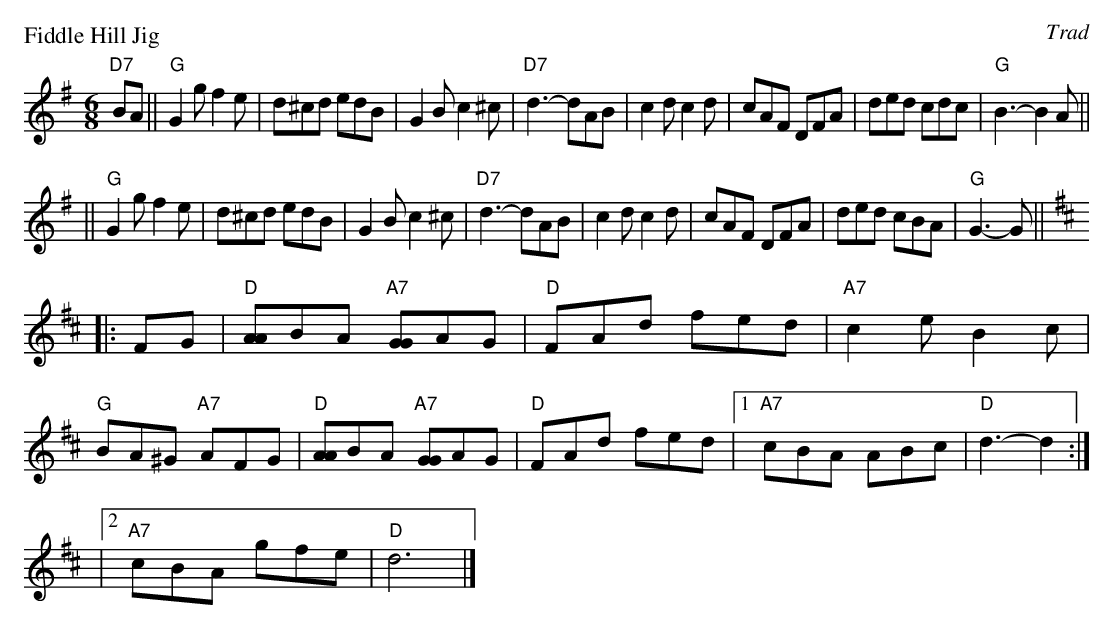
X:1
P: Fiddle Hill Jig
O:Trad
M:6/8
K:G
"D7"BA \
|| "G"G2g f2e | d^cd edB | G2B c2^c | "D7"d3- dAB \
| c2d c2d | cAF DFA | ded cdc | "G"B3- B2A ||
|| "G"G2g f2e | d^cd edB | G2B c2^c | "D7"d3- dAB \
| c2d c2d | cAF DFA | ded cBA | "G"G3- G || [K:D]
|: FG | "D"[AA]BA "A7"[GG]AG | "D"FAd fed | "A7"c2e B2c | "G"BA^G "A7"AFG \
| "D"[AA]BA "A7"[GG]AG | "D"FAd fed |1 "A7"cBA ABc | "D"d3- d2 :|
|2 "A7"cBA gfe | "D"d6  |]
